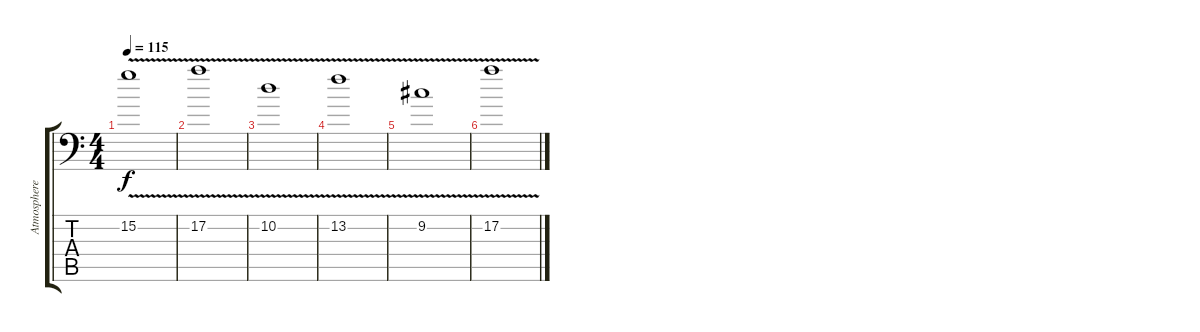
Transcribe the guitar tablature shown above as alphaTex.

\track ("Atmosphere Left Guitar" "Atmosphere") {instrument distortionguitar}
\staff {score tabs}
\tuning (A3 E3 C3 G2 D2 G1) {hide}
\ts (4 4)
\tempo 115
\clef f4
\ks c
15.2{v}.1{dy f} |
17.2{v}.1 |
10.2{v}.1 |
13.2{v}.1 |
9.2{v}.1 |
17.2{v}.1
